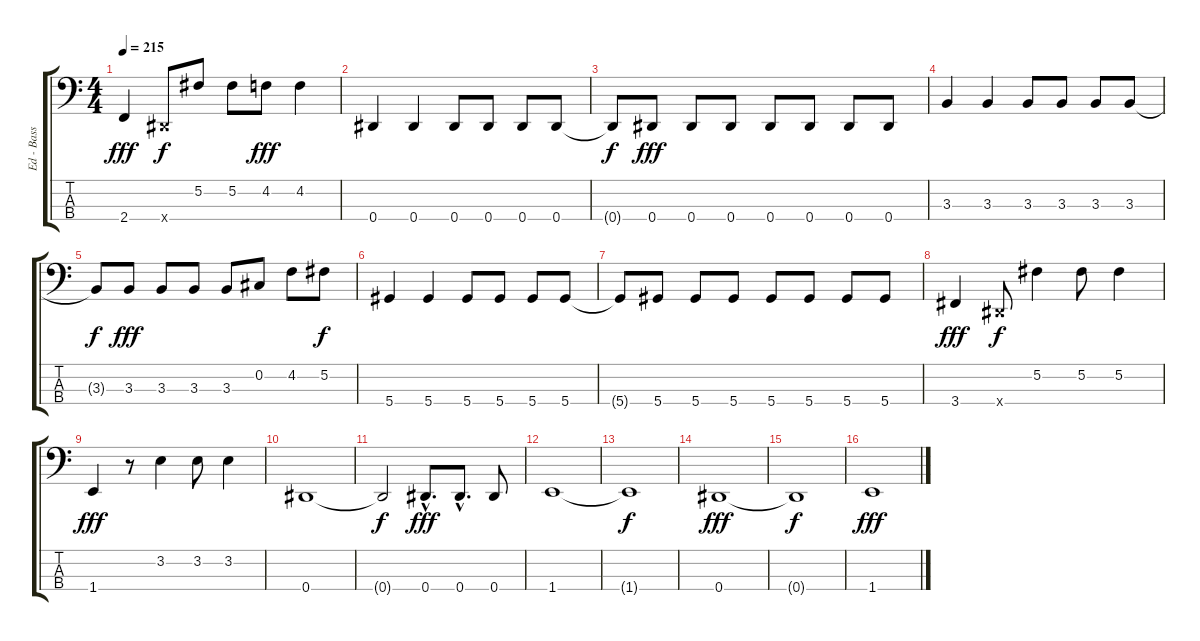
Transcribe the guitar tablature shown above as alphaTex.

\track ("Ed - Bass" "Ed - Bass") {instrument electricbasspick}
\staff {score tabs}
\tuning (Gb2 Db2 Ab1 Eb1) {hide}
\ts (4 4)
\tempo 215
\clef f4
\ks c
2.4.4{dy fff} 0.4{x}.8{dy f} 5.2.8 5.2.8 4.2.8{dy fff} 4.2.4 |
0.4.4 0.4.4 0.4.8 0.4.8 0.4.8 0.4.8 |
0.4{t}.8{dy f} 0.4.8{dy fff} 0.4.8 0.4.8 0.4.8 0.4.8 0.4.8 0.4.8 |
3.3.4 3.3.4 3.3.8 3.3.8 3.3.8 3.3.8 |
3.3{t}.8{dy f} 3.3.8{dy fff} 3.3.8 3.3.8 3.3.8 0.2.8 4.2.8 5.2.8{dy f} |
5.4.4 5.4.4 5.4.8 5.4.8 5.4.8 5.4.8 |
5.4{t}.8 5.4.8 5.4.8 5.4.8 5.4.8 5.4.8 5.4.8 5.4.8 |
3.4.4{dy fff} 0.4{x}.8{dy f} 5.2.4 5.2.8 5.2.4 |
1.4.4{dy fff} r.8 3.2.4 3.2.8 3.2.4 |
0.4.1 |
0.4{t}.2{dy f} 0.4{hac}.8{d dy fff} 0.4{hac}.8{d} 0.4.8 |
1.4.1 |
1.4{t}.1{dy f} |
0.4.1{dy fff} |
0.4{t}.1{dy f} |
1.4.1{dy fff}
